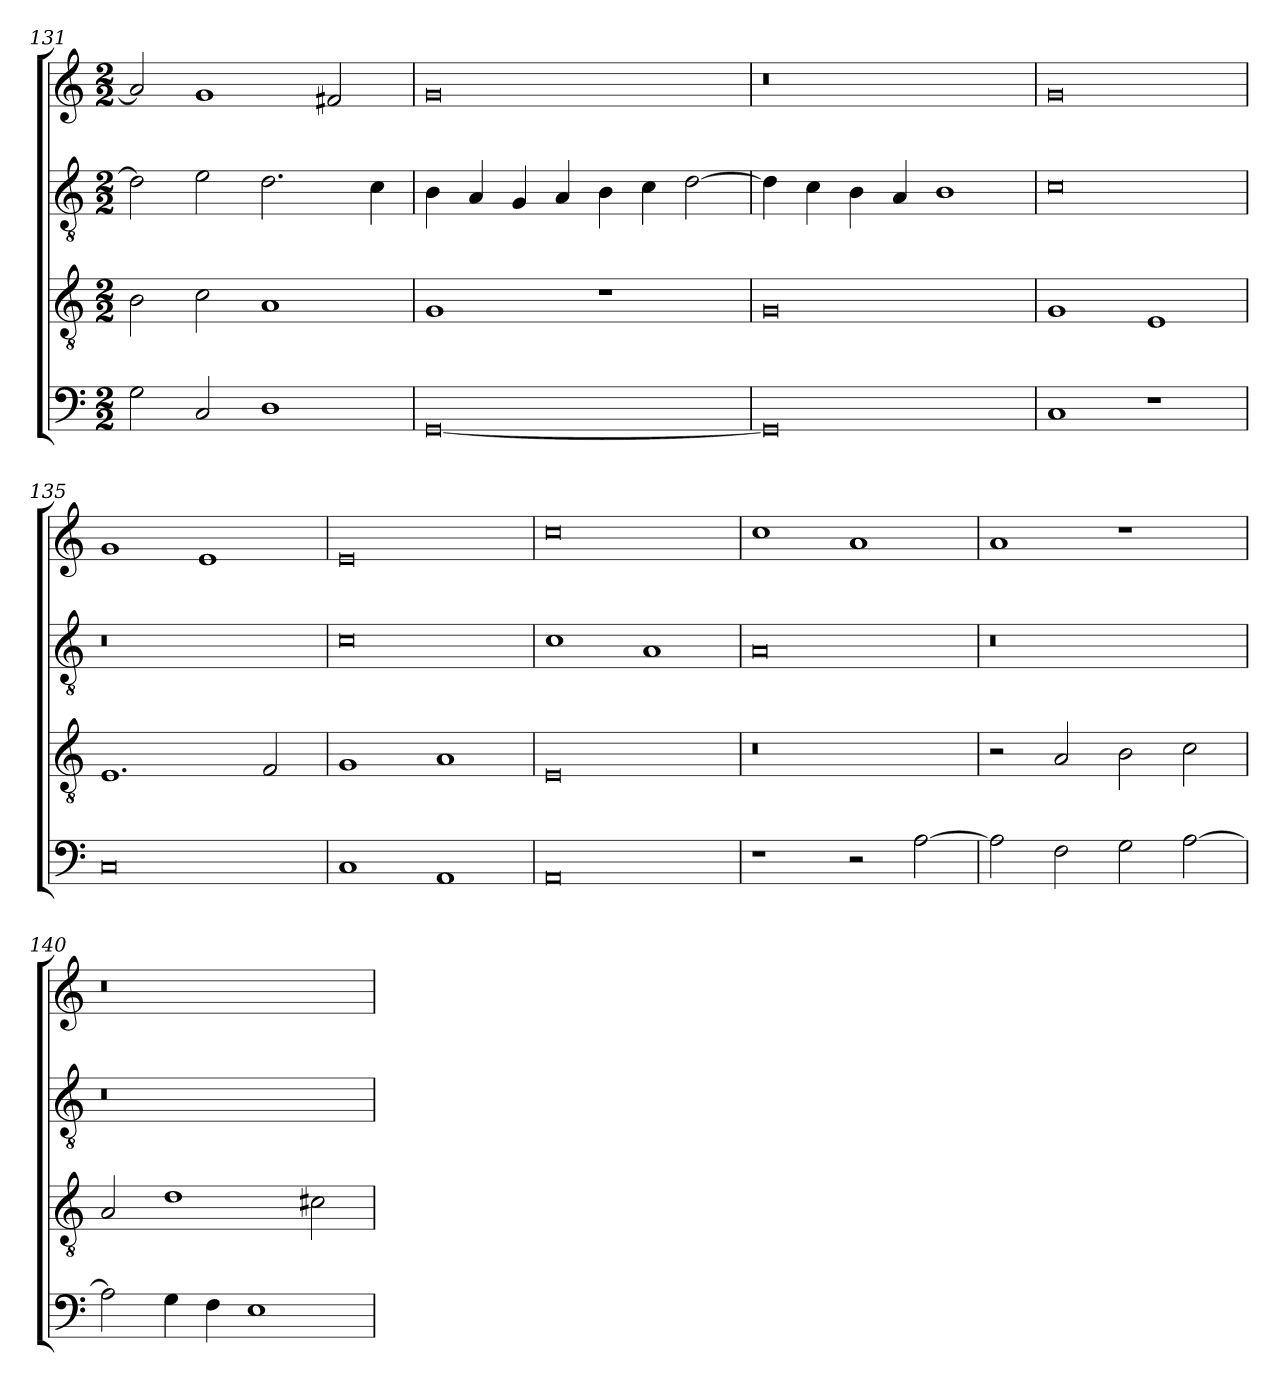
**kern	**kern	**kern	**kern
*part4	*part3	*part2	*part1
*staff4	*staff3	*staff2	*staff1
*clefF4	*clefGv2	*clefGv2	*clefG2
*k[]	*k[]	*k[]	*k[]
*M2/2	*M2/2	*M2/2	*M2/2
=131	=131	=131	=131
2G\	2B\	2d\]	2a/]
2C/	2c\	2e\	1g
1D	1A	2.d\	.
.	.	.	2f#X/
.	.	4c\	.
=132	=132	=132	=132
[0GG	1G	4B\	0g
.	.	4A/	.
.	.	4G/	.
.	.	4A/	.
.	1r	4B\	.
.	.	4c\	.
.	.	[2d\	.
=133	=133	=133	=133
0GG]	0G	4d\]	0r
.	.	4c\	.
.	.	4B\	.
.	.	4A/	.
.	.	1B	.
=134	=134	=134	=134
1C	1G	0c	0g
1r	1E	.	.
=135	=135	=135	=135
0C	1.E	0r	1g
.	.	.	1e
.	2F/	.	.
=136	=136	=136	=136
1C	1G	0c	0e
1AA	1A	.	.
=137	=137	=137	=137
0AA	0E	1c	0cc
.	.	1A	.
=138	=138	=138	=138
1r	0r	0A	1cc
2r	.	.	1a
[2A\	.	.	.
=139	=139	=139	=139
2A\]	2r	0r	1a
2F\	2A/	.	.
2G\	2B\	.	1r
[2A\	2c\	.	.
=140	=140	=140	=140
2A\]	2A/	0r	0r
4G\	1d	.	.
4F\	.	.	.
1E	.	.	.
.	2c#X\	.	.
=	=	=	=
*-	*-	*-	*-
